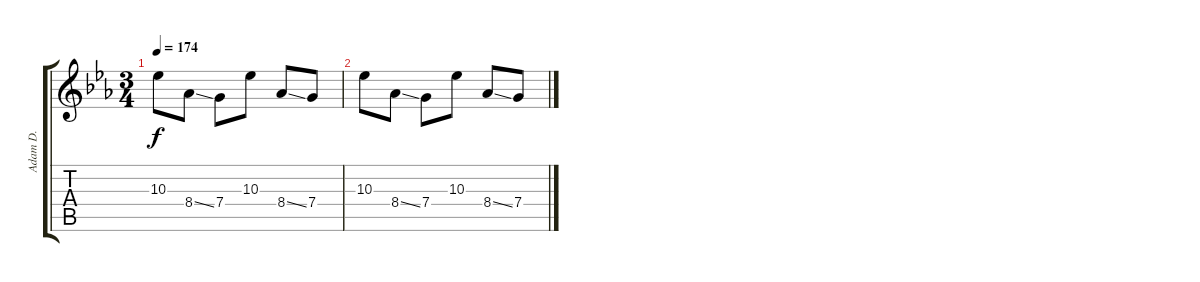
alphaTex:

\track ("Adam D." "Adam D.") {instrument distortionguitar}
\staff {score tabs}
\tuning (D4 A3 F3 C3 G2 C2) {hide}
\ts (3 4)
\tempo 174
\clef g2
\ks cminor
10.3.8{dy f} 8.4{ss}.8 7.4.8 10.3.8 8.4{ss}.8 7.4.8 |
10.3.8 8.4{ss}.8 7.4.8 10.3.8 8.4{ss}.8 7.4.8
